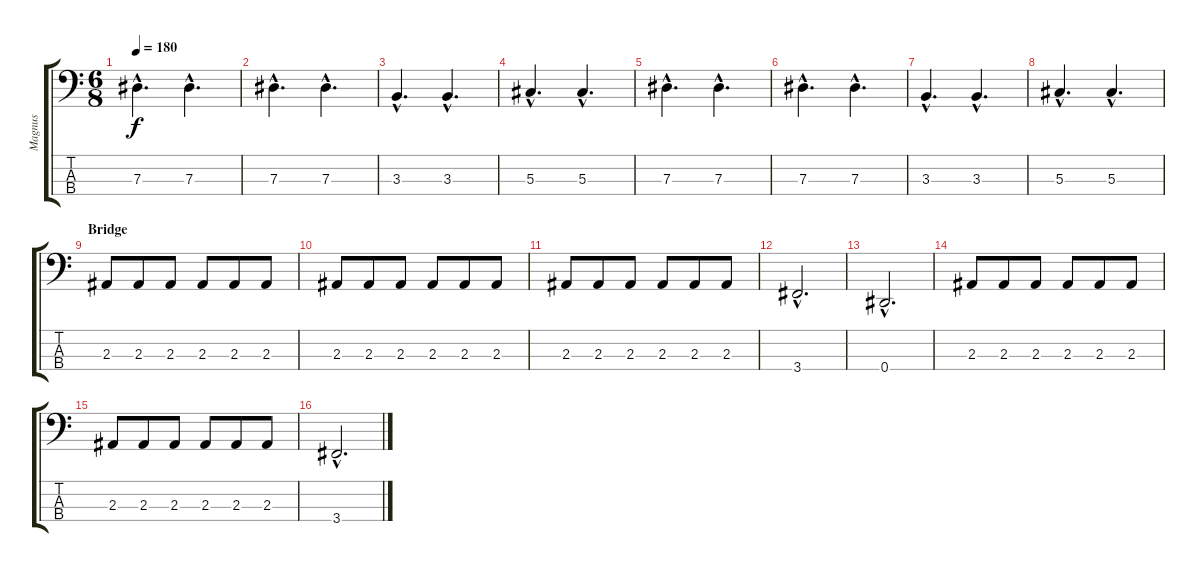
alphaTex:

\track ("Magnus" "Magnus") {instrument electricbassfinger}
\staff {score tabs}
\tuning (Gb2 Db2 Ab1 Eb1) {hide}
\ts (6 8)
\tempo 180
\clef f4
\ks c
7.3{hac}.4{d dy f} 7.3{hac}.4{d} |
7.3{hac}.4{d} 7.3{hac}.4{d} |
3.3{hac}.4{d} 3.3{hac}.4{d} |
5.3{hac}.4{d} 5.3{hac}.4{d} |
7.3{hac}.4{d} 7.3{hac}.4{d} |
7.3{hac}.4{d} 7.3{hac}.4{d} |
3.3{hac}.4{d} 3.3{hac}.4{d} |
5.3{hac}.4{d} 5.3{hac}.4{d} |
\section ("" "Bridge")
2.3.8 2.3.8 2.3.8 2.3.8 2.3.8 2.3.8 |
2.3.8 2.3.8 2.3.8 2.3.8 2.3.8 2.3.8 |
2.3.8 2.3.8 2.3.8 2.3.8 2.3.8 2.3.8 |
3.4{hac}.2{d} |
0.4{hac}.2{d} |
2.3.8 2.3.8 2.3.8 2.3.8 2.3.8 2.3.8 |
2.3.8 2.3.8 2.3.8 2.3.8 2.3.8 2.3.8 |
3.4{hac}.2{d}
